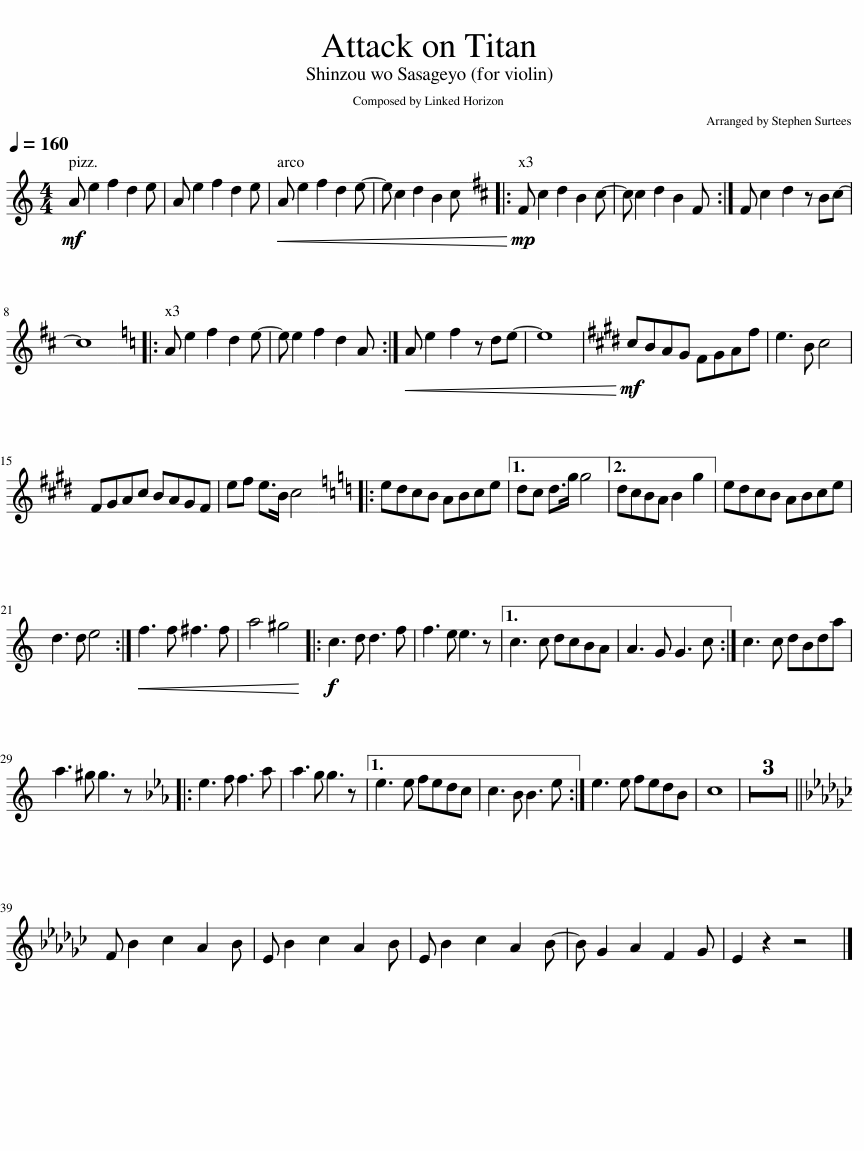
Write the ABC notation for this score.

X:1
L:1/8
Q:1/4=160
M:4/4
I:linebreak $
K:C
V:1 treble
V:1
!mf! A e2 f2 d2 e | A e2 f2 d2 e |!<(! A e2 f2 d2 e- | e c2 d2 B2 c!<)! |:[K:D]!mp! F c2 d2 B2 c- | %5
 c c2 d2 B2 F :| F c2 d2 z Bc- |$ c8 |:[K:C] A e2 f2 d2 e- | e e2 f2 d2 A :| %10
!<(! A e2 f2 z de- | e8!<)! |[K:E]!mf! cBAG FGAf | e3 B c4 |$ FGAc BAGF | %15
 ef e>B c4 |:[K:C] edcB ABce |1 dc d>g g4 ||2 dcBA B2 g2 || edcB ABce |$ %20
 d3 d e4 :|!<(! f3 f ^f3 f | a4 ^g4!<)! |:!f! c3 d d3 f | f3 e e3 z |1 %25
 c3 c dcBA | A3 G G3 c :| c3 c dBda |$ a3 ^g g3 z |:[K:Eb] e3 f f3 a | %30
 a3 g g3 z |1 e3 e fedc | c3 B B3 e :| e3 e fedB | c8 | %35
 z8 | z8 | z8 ||$[K:Gb] F B2 c2 A2 B | E B2 c2 A2 B | %40
 E B2 c2 A2 B- | B G2 A2 F2 G | E2 z2 z4 |] %43
